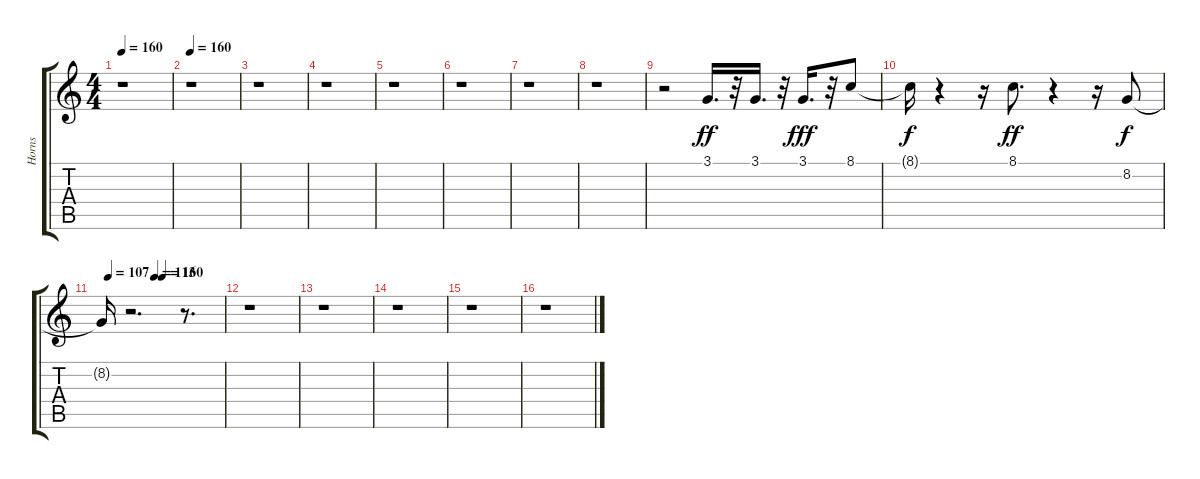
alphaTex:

\track ("Horns" "Horns") {instrument frenchhorn}
\staff {score tabs}
\tuning (E4 B3 G3 D3 A2 E2) {hide}
\ts (4 4)
\tempo 160
\clef g2
\ks c
r.1{dy ff instrument frenchhorn} |
\tempo 160
r.1 |
r.1 |
r.1 |
r.1 |
r.1 |
r.1 |
r.1 |
r.2 3.1.16{d} r.32 3.1.16{d} r.32 3.1.16{d dy fff} r.32 8.1.8 |
8.1{t}.16{dy f} r.4 r.16 8.1.8{d dy ff} r.4 r.16 8.2.8{dy f} |
\tempo (107 0.0625)
\tempo (113 0.4375)
\tempo (160 0.5)
8.2{t}.16 r.2{d} r.8{d} |
r.1 |
r.1 |
r.1 |
r.1 |
r.1
